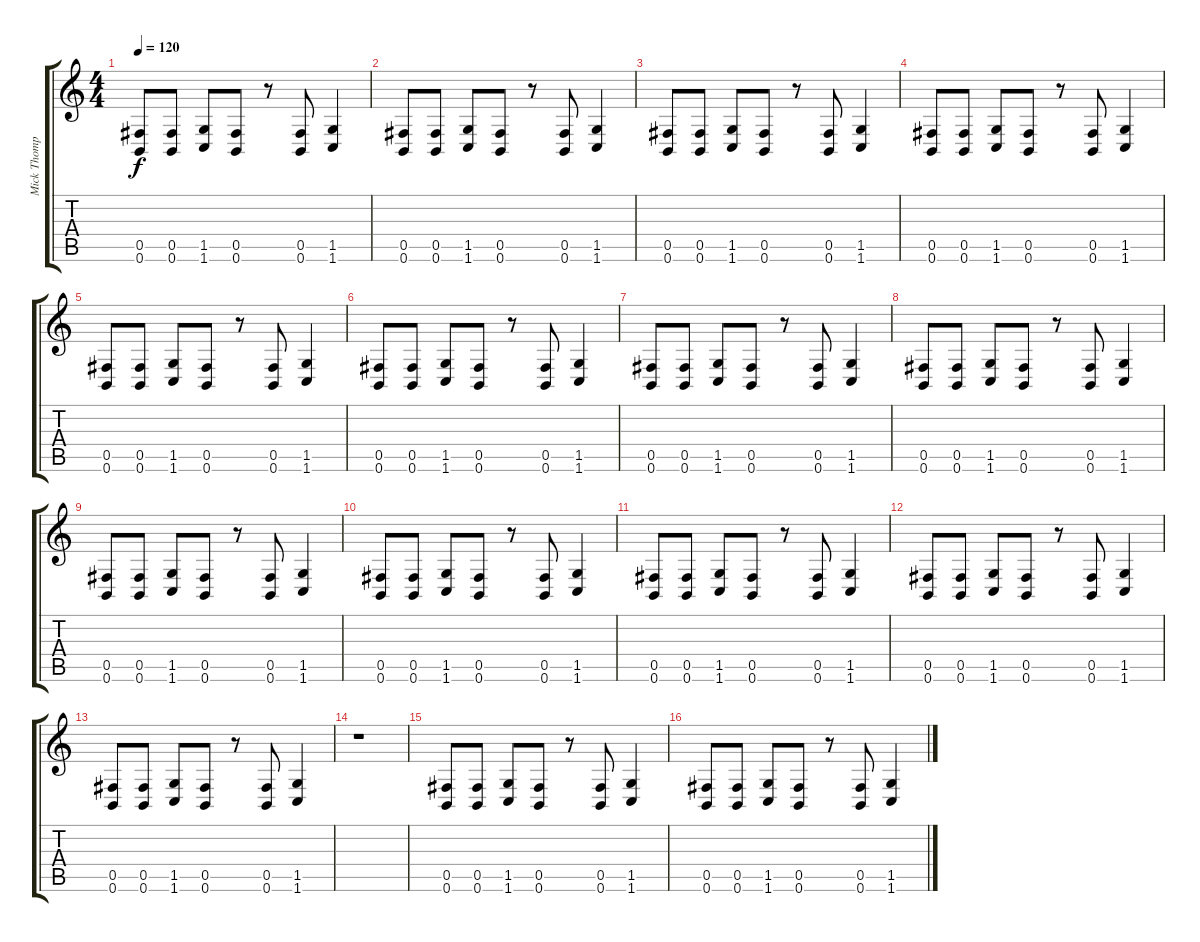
\track ("Mick Thompson" "Mick Thomp") {instrument distortionguitar}
\staff {score tabs}
\tuning (Db4 Ab3 E3 B2 Gb2 B1) {hide}
\ts (4 4)
\tempo 120
\clef g2
\ks c
(0.5 0.6).8{dy f} (0.5 0.6).8 (1.5 1.6).8 (0.5 0.6).8 r.8 (0.5 0.6).8 (1.5 1.6).4 |
(0.5 0.6).8 (0.5 0.6).8 (1.5 1.6).8 (0.5 0.6).8 r.8 (0.5 0.6).8 (1.5 1.6).4 |
(0.5 0.6).8 (0.5 0.6).8 (1.5 1.6).8 (0.5 0.6).8 r.8 (0.5 0.6).8 (1.5 1.6).4 |
(0.5 0.6).8 (0.5 0.6).8 (1.5 1.6).8 (0.5 0.6).8 r.8 (0.5 0.6).8 (1.5 1.6).4 |
(0.5 0.6).8 (0.5 0.6).8 (1.5 1.6).8 (0.5 0.6).8 r.8 (0.5 0.6).8 (1.5 1.6).4 |
(0.5 0.6).8 (0.5 0.6).8 (1.5 1.6).8 (0.5 0.6).8 r.8 (0.5 0.6).8 (1.5 1.6).4 |
(0.5 0.6).8 (0.5 0.6).8 (1.5 1.6).8 (0.5 0.6).8 r.8 (0.5 0.6).8 (1.5 1.6).4 |
(0.5 0.6).8 (0.5 0.6).8 (1.5 1.6).8 (0.5 0.6).8 r.8 (0.5 0.6).8 (1.5 1.6).4 |
(0.5 0.6).8 (0.5 0.6).8 (1.5 1.6).8 (0.5 0.6).8 r.8 (0.5 0.6).8 (1.5 1.6).4 |
(0.5 0.6).8 (0.5 0.6).8 (1.5 1.6).8 (0.5 0.6).8 r.8 (0.5 0.6).8 (1.5 1.6).4 |
(0.5 0.6).8 (0.5 0.6).8 (1.5 1.6).8 (0.5 0.6).8 r.8 (0.5 0.6).8 (1.5 1.6).4 |
(0.5 0.6).8 (0.5 0.6).8 (1.5 1.6).8 (0.5 0.6).8 r.8 (0.5 0.6).8 (1.5 1.6).4 |
(0.5 0.6).8 (0.5 0.6).8 (1.5 1.6).8 (0.5 0.6).8 r.8 (0.5 0.6).8 (1.5 1.6).4 |
r.1 |
(0.5 0.6).8 (0.5 0.6).8 (1.5 1.6).8 (0.5 0.6).8 r.8 (0.5 0.6).8 (1.5 1.6).4 |
(0.5 0.6).8 (0.5 0.6).8 (1.5 1.6).8 (0.5 0.6).8 r.8 (0.5 0.6).8 (1.5 1.6).4
